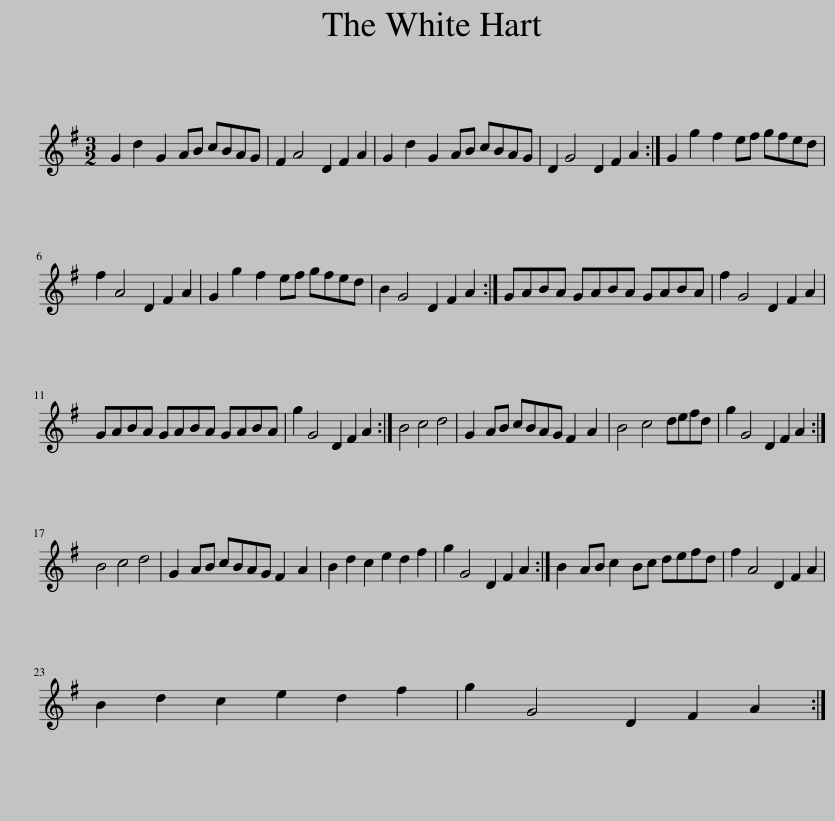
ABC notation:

X:1
L:1/8
M:3/2
I:linebreak $
K:G
V:1 treble
V:1
 G2 d2 G2 AB cBAG | F2 A4 D2 F2 A2 | G2 d2 G2 AB cBAG | D2 G4 D2 F2 A2 :| G2 g2 f2 ef gfed |$ %5
 f2 A4 D2 F2 A2 | G2 g2 f2 ef gfed | B2 G4 D2 F2 A2 :| GABA GABA GABA | f2 G4 D2 F2 A2 |$ %10
 GABA GABA GABA | g2 G4 D2 F2 A2 :| B4 c4 d4 | G2 AB cBAG F2 A2 | B4 c4 defd | %15
 g2 G4 D2 F2 A2 :|$ B4 c4 d4 | G2 AB cBAG F2 A2 | B2 d2 c2 e2 d2 f2 | g2 G4 D2 F2 A2 :| %20
 B2 AB c2 Bc defd | f2 A4 D2 F2 A2 |$ B2 d2 c2 e2 d2 f2 | g2 G4 D2 F2 A2 :| %24
